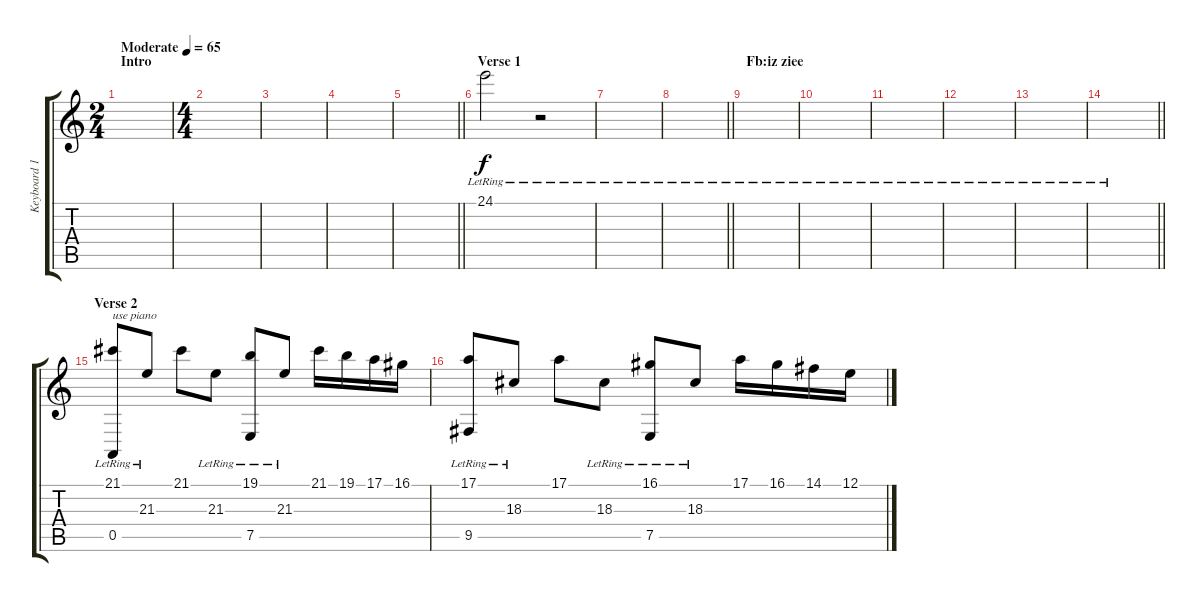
\track ("Keyboard 1" "Keyboard 1") {instrument vibraphone}
\staff {score tabs}
\tuning (E4 B3 G3 D3 A2 E2) {hide}
\ts (2 4)
\section ("" "Intro")
\tempo (65 "Moderate")
\clef g2
\ks c
|
\ts (4 4)
|
|
|
\barLineRight lightlight
|
\section ("" "Verse 1")
24.1{lr}.2 r.2 |
|
\barLineRight lightlight
|
\section ("" "Fb:iz ziee")
|
|
|
|
|
\barLineRight lightlight
|
\section ("" "Verse 2")
(21.1 0.5{lr}).8{txt "use piano" volume 14 balance 3 instrument acousticgrandpiano} 21.3{lr}.8 21.1.8 21.3{lr}.8 (19.1 7.5{lr}).8 21.3{lr}.8 21.1.16 19.1.16 17.1.16 16.1.16 |
(17.1 9.5{lr}).8 18.3{lr}.8 17.1.8 18.3{lr}.8 (16.1 7.5{lr}).8 18.3{lr}.8 17.1.16 16.1.16 14.1.16 12.1.16
